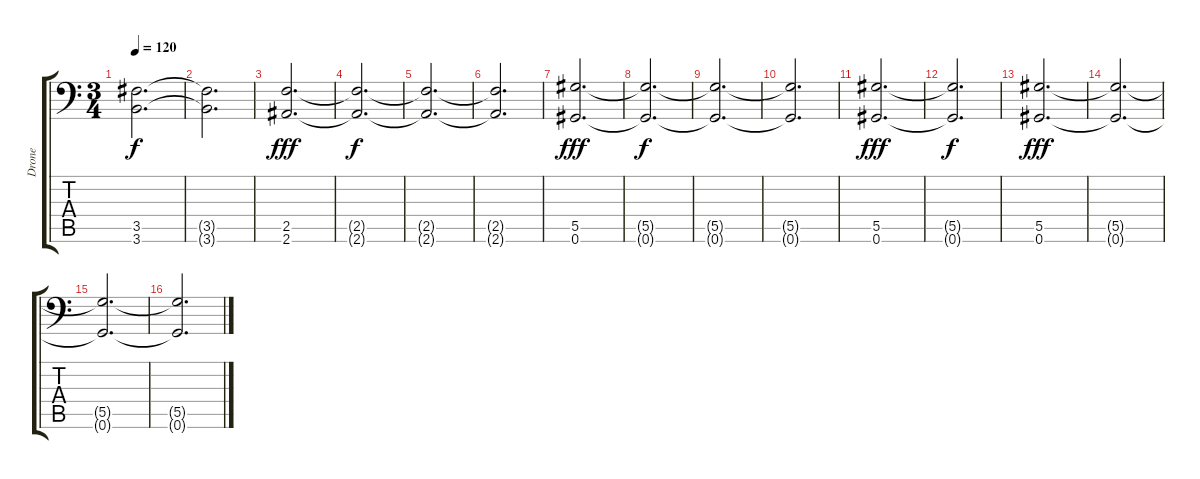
\track ("Drone" "Drone") {instrument distortionguitar}
\staff {score tabs}
\tuning (Bb3 F3 Db3 Ab2 Eb2 Ab1) {hide}
\ts (3 4)
\tempo 120
\clef f4
\ks c
(3.5{t} 3.6{t}).2{d dy f} |
(3.5{t} 3.6{t}).2{d} |
(2.5 2.6).2{d dy fff} |
(2.5{t} 2.6{t}).2{d dy f} |
(2.5{t} 2.6{t}).2{d} |
(2.5{t} 2.6{t}).2{d} |
(5.5 0.6).2{d dy fff} |
(5.5{t} 0.6{t}).2{d dy f} |
(5.5{t} 0.6{t}).2{d} |
(5.5{t} 0.6{t}).2{d} |
(5.5 0.6).2{d dy fff} |
(5.5{t} 0.6{t}).2{d dy f} |
(5.5 0.6).2{d dy fff} |
(5.5{t} 0.6{t}).2{d} |
(5.5{t} 0.6{t}).2{d} |
(5.5{t} 0.6{t}).2{d}
